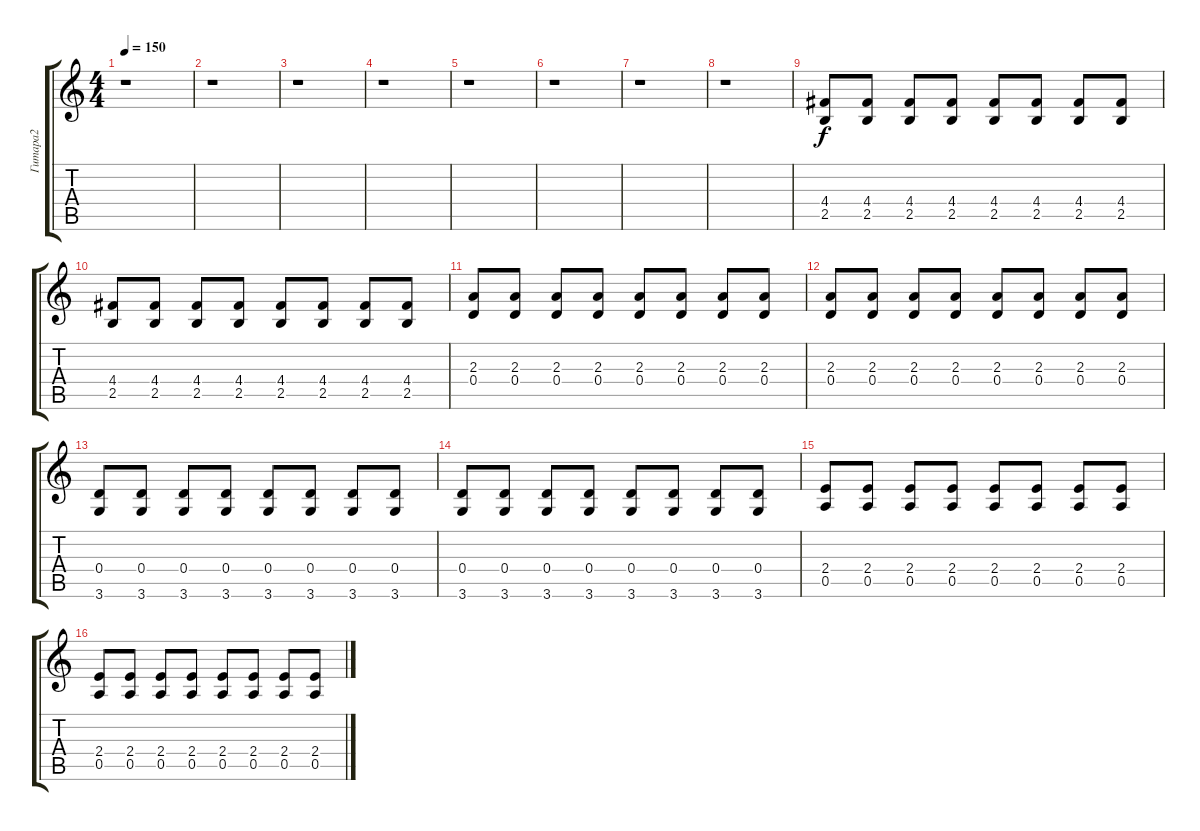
\track ("Гитара2" "Гитара2") {instrument distortionguitar}
\staff {score tabs}
\tuning (E4 B3 G3 D3 A2 E2) {hide}
\ts (4 4)
\tempo 150
\clef g2
\ks c
r.1{dy f instrument distortionguitar} |
r.1 |
r.1 |
r.1 |
r.1 |
r.1 |
r.1 |
r.1 |
(4.4 2.5).8 (4.4 2.5).8 (4.4 2.5).8 (4.4 2.5).8 (4.4 2.5).8 (4.4 2.5).8 (4.4 2.5).8 (4.4 2.5).8 |
(4.4 2.5).8 (4.4 2.5).8 (4.4 2.5).8 (4.4 2.5).8 (4.4 2.5).8 (4.4 2.5).8 (4.4 2.5).8 (4.4 2.5).8 |
(2.3 0.4).8 (2.3 0.4).8 (2.3 0.4).8 (2.3 0.4).8 (2.3 0.4).8 (2.3 0.4).8 (2.3 0.4).8 (2.3 0.4).8 |
(2.3 0.4).8 (2.3 0.4).8 (2.3 0.4).8 (2.3 0.4).8 (2.3 0.4).8 (2.3 0.4).8 (2.3 0.4).8 (2.3 0.4).8 |
(0.4 3.6).8 (0.4 3.6).8 (0.4 3.6).8 (0.4 3.6).8 (0.4 3.6).8 (0.4 3.6).8 (0.4 3.6).8 (0.4 3.6).8 |
(0.4 3.6).8 (0.4 3.6).8 (0.4 3.6).8 (0.4 3.6).8 (0.4 3.6).8 (0.4 3.6).8 (0.4 3.6).8 (0.4 3.6).8 |
(2.4 0.5).8 (2.4 0.5).8 (2.4 0.5).8 (2.4 0.5).8 (2.4 0.5).8 (2.4 0.5).8 (2.4 0.5).8 (2.4 0.5).8 |
(2.4 0.5).8 (2.4 0.5).8 (2.4 0.5).8 (2.4 0.5).8 (2.4 0.5).8 (2.4 0.5).8 (2.4 0.5).8 (2.4 0.5).8
